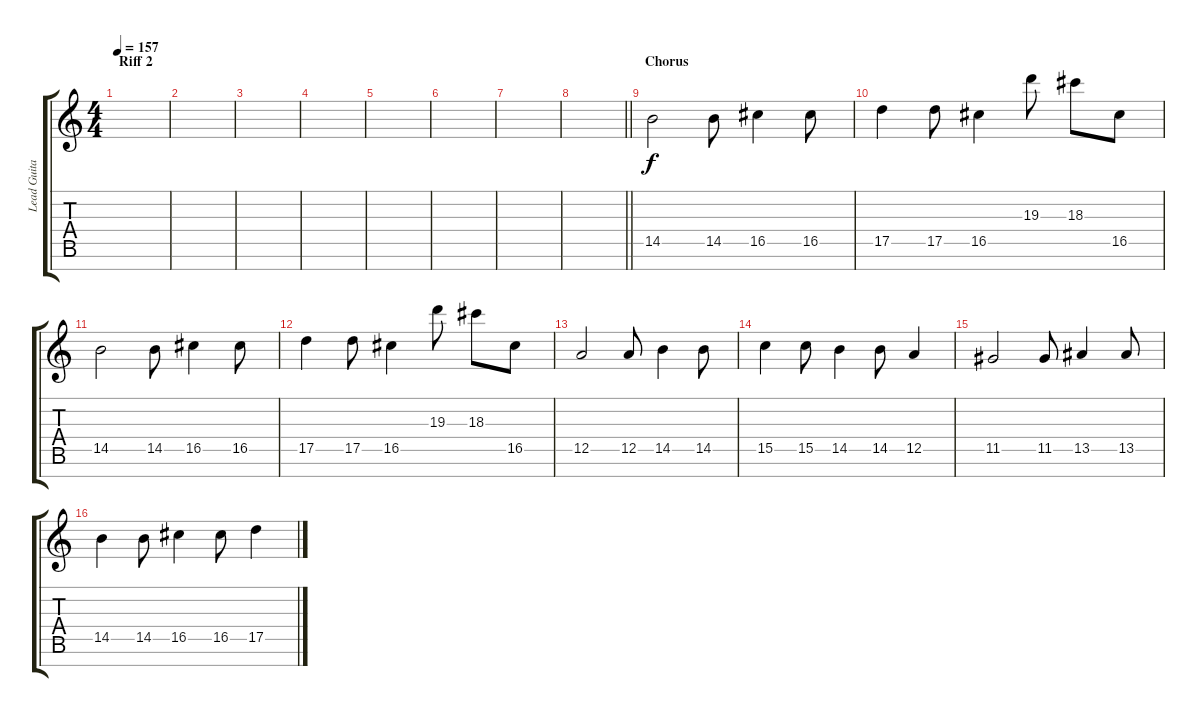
\track ("Lead Guitar" "Lead Guita") {instrument distortionguitar}
\staff {score tabs}
\tuning (E4 B3 G3 D3 A2 E2 B1) {hide}
\ts (4 4)
\section ("" "Riff 2")
\tempo 157
\clef g2
\ks c
|
|
|
|
|
|
|
\barLineRight lightlight
|
\section ("" "Chorus")
14.5.2 14.5.8 16.5.4 16.5.8 |
17.5.4 17.5.8 16.5.4 19.3.8 18.3.8 16.5.8 |
14.5.2 14.5.8 16.5.4 16.5.8 |
17.5.4 17.5.8 16.5.4 19.3.8 18.3.8 16.5.8 |
12.5.2 12.5.8 14.5.4 14.5.8 |
15.5.4 15.5.8 14.5.4 14.5.8 12.5.4 |
11.5.2 11.5.8 13.5.4 13.5.8 |
14.5.4 14.5.8 16.5.4 16.5.8 17.5.4
